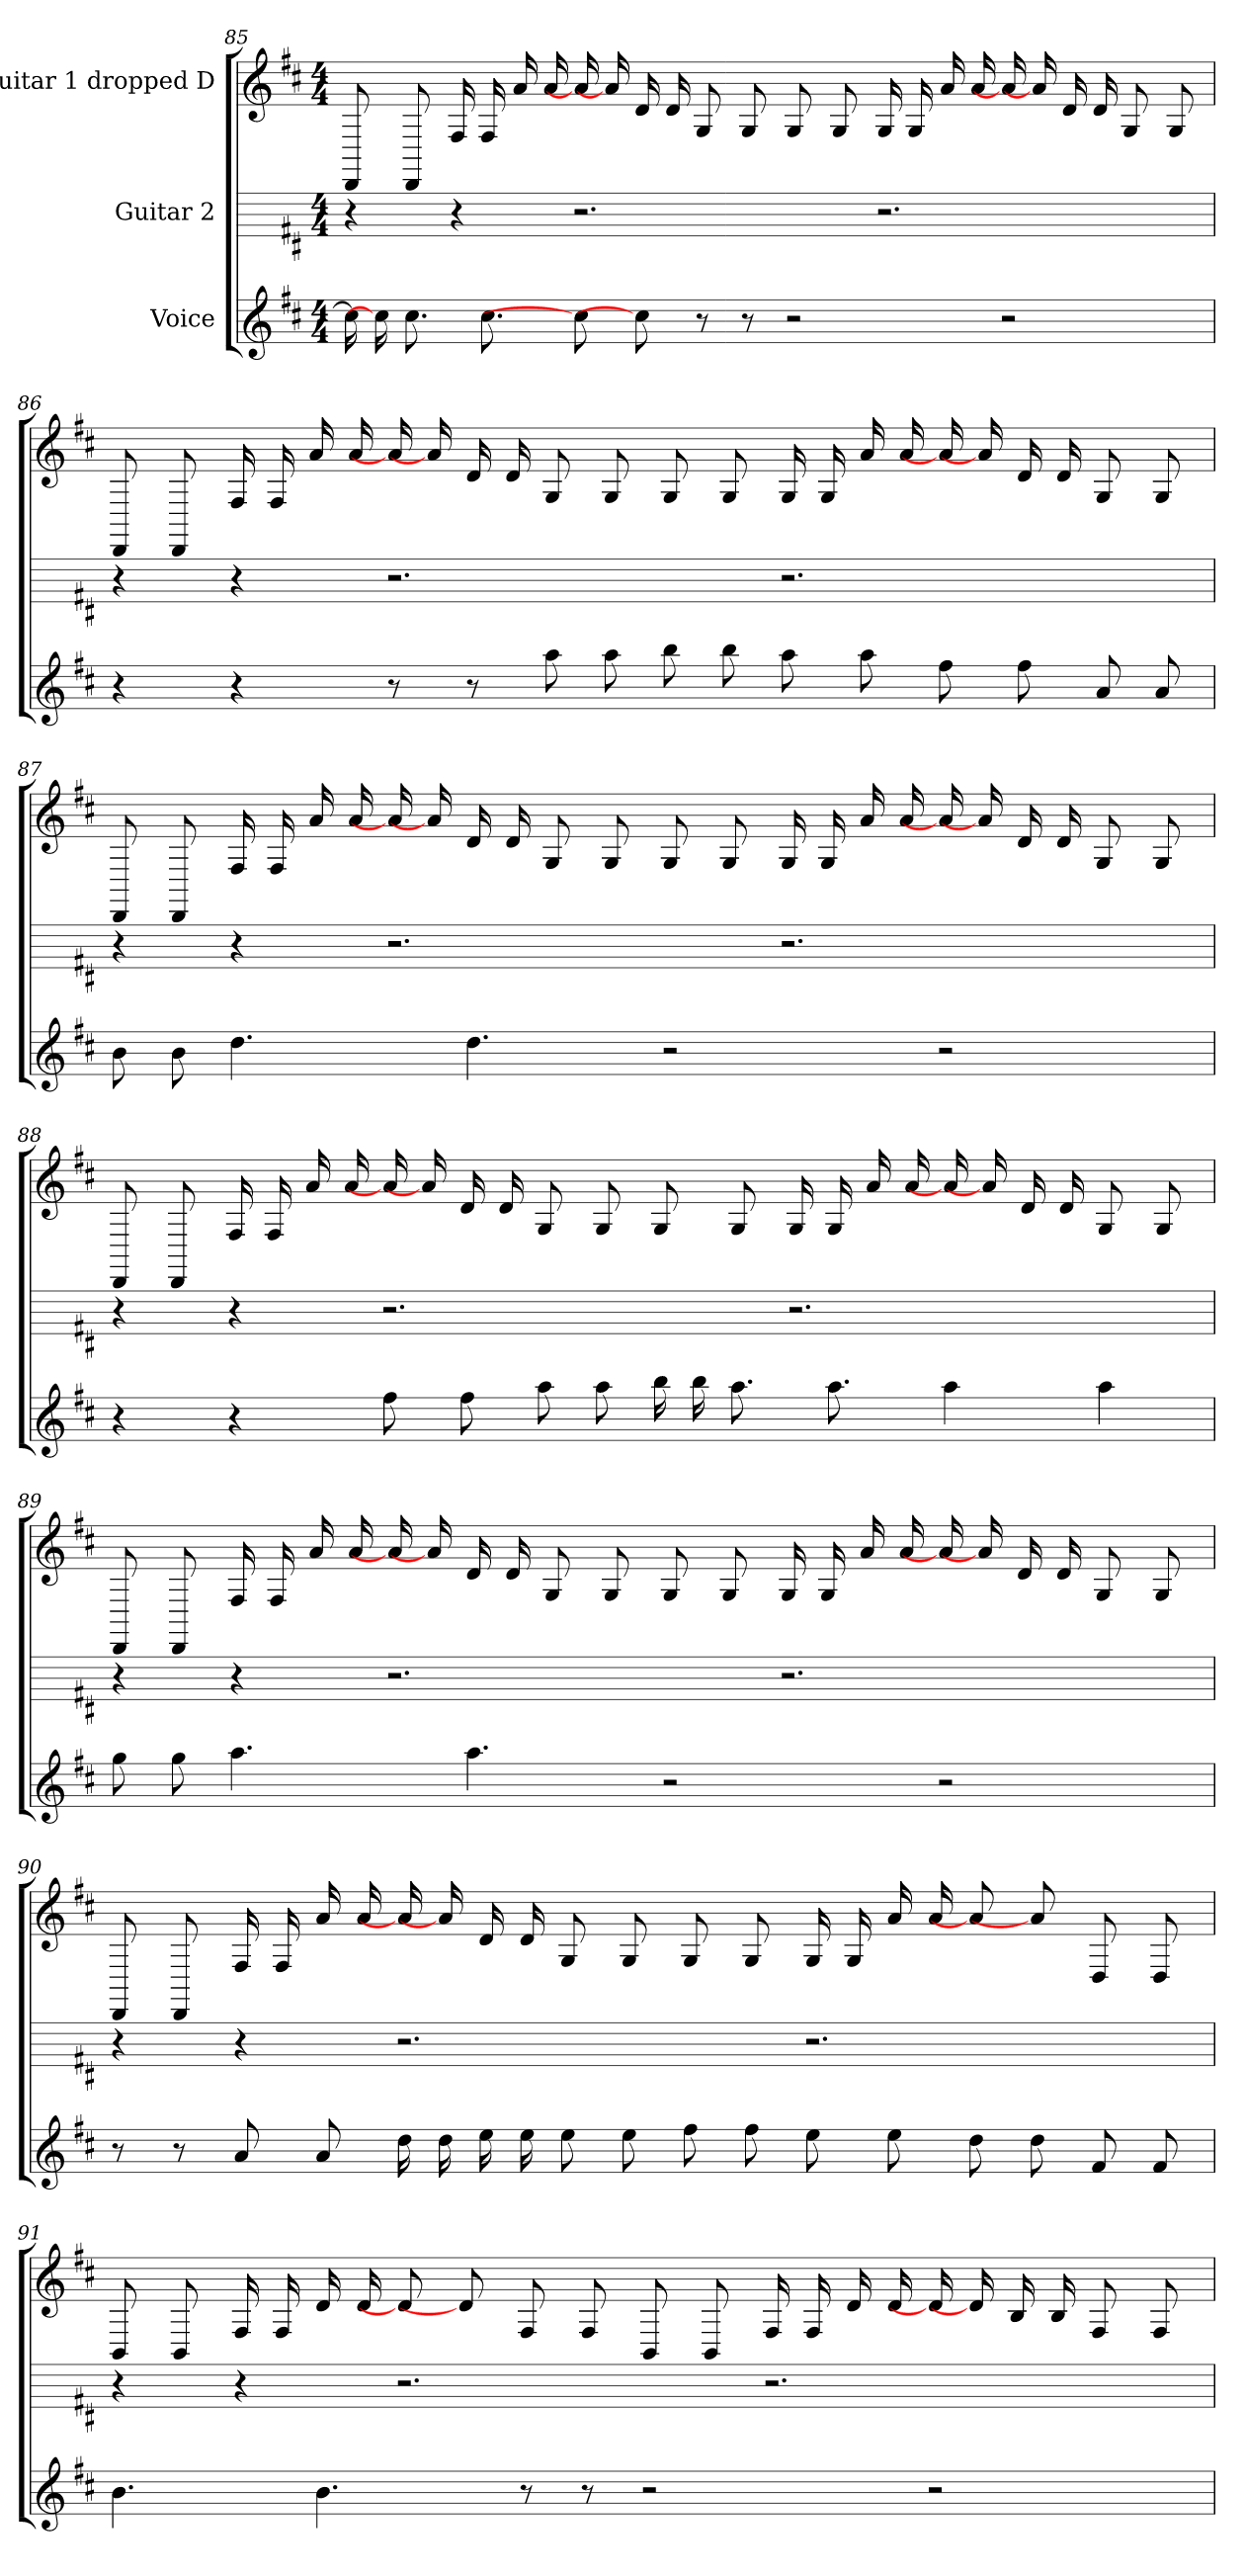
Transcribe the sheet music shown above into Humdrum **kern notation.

**kern	**kern	**kern
*part3	*part2	*part1
*staff3	*staff2	*staff1
*I"Voice	*I"Guitar 2	*I"Guitar 1 dropped D
*	*	*
*ITrd8c14	*	*
*k[f#c#]	*k[f#c#]	*k[f#c#]
*M4/4	*M4/4	*M4/4
=85	=85	=85
16c#]	4r	8DD
16c#]	.	.
8.c#	.	8DD
.	4r	16F#
8.c#	.	16F#
.	.	16a
.	.	16a
8c#]	2.r	16a]
.	.	16a]
8c#]	.	16d
.	.	16d
8r	.	8G
8r	.	8G
2r	.	8G
.	.	8G
.	2.r	16G
.	.	16G
.	.	16a
.	.	16a
2r	.	16a]
.	.	16a]
.	.	16d
.	.	16d
.	.	8G
.	.	8G
=86	=86	=86
4r	4r	8DD
.	.	8DD
4r	4r	16F#
.	.	16F#
.	.	16a
.	.	16a
8r	2.r	16a]
.	.	16a]
8r	.	16d
.	.	16d
8a	.	8G
8a	.	8G
8b	.	8G
8b	.	8G
8a	2.r	16G
.	.	16G
8a	.	16a
.	.	16a
8f#	.	16a]
.	.	16a]
8f#	.	16d
.	.	16d
8A	.	8G
8A	.	8G
=87	=87	=87
8B	4r	8DD
8B	.	8DD
4.d	4r	16F#
.	.	16F#
.	.	16a
.	.	16a
.	2.r	16a]
.	.	16a]
4.d	.	16d
.	.	16d
.	.	8G
.	.	8G
2r	.	8G
.	.	8G
.	2.r	16G
.	.	16G
.	.	16a
.	.	16a
2r	.	16a]
.	.	16a]
.	.	16d
.	.	16d
.	.	8G
.	.	8G
=88	=88	=88
4r	4r	8DD
.	.	8DD
4r	4r	16F#
.	.	16F#
.	.	16a
.	.	16a
8f#	2.r	16a]
.	.	16a]
8f#	.	16d
.	.	16d
8a	.	8G
8a	.	8G
16b	.	8G
16b	.	.
8.a	.	8G
.	2.r	16G
8.a	.	16G
.	.	16a
.	.	16a
4a	.	16a]
.	.	16a]
.	.	16d
.	.	16d
4a	.	8G
.	.	8G
=89	=89	=89
8g	4r	8DD
8g	.	8DD
4.a	4r	16F#
.	.	16F#
.	.	16a
.	.	16a
.	2.r	16a]
.	.	16a]
4.a	.	16d
.	.	16d
.	.	8G
.	.	8G
2r	.	8G
.	.	8G
.	2.r	16G
.	.	16G
.	.	16a
.	.	16a
2r	.	16a]
.	.	16a]
.	.	16d
.	.	16d
.	.	8G
.	.	8G
=90	=90	=90
8r	4r	8DD
8r	.	8DD
8A	4r	16F#
.	.	16F#
8A	.	16a
.	.	16a
16d	2.r	16a]
16d	.	16a]
16e	.	16d
16e	.	16d
8e	.	8G
8e	.	8G
8f#	.	8G
8f#	.	8G
8e	2.r	16G
.	.	16G
8e	.	16a
.	.	16a
8d	.	8a]
8d	.	8a]
8F#	.	8D
8F#	.	8D
=91	=91	=91
4.B	4r	8BB
.	.	8BB
.	4r	16F#
.	.	16F#
4.B	.	16d
.	.	16d
.	2.r	8d]
.	.	8d]
8r	.	8F#
8r	.	8F#
2r	.	8BB
.	.	8BB
.	2.r	16F#
.	.	16F#
.	.	16d
.	.	16d
2r	.	16d]
.	.	16d]
.	.	16B
.	.	16B
.	.	8F#
.	.	8F#
=	=	=
*-	*-	*-
